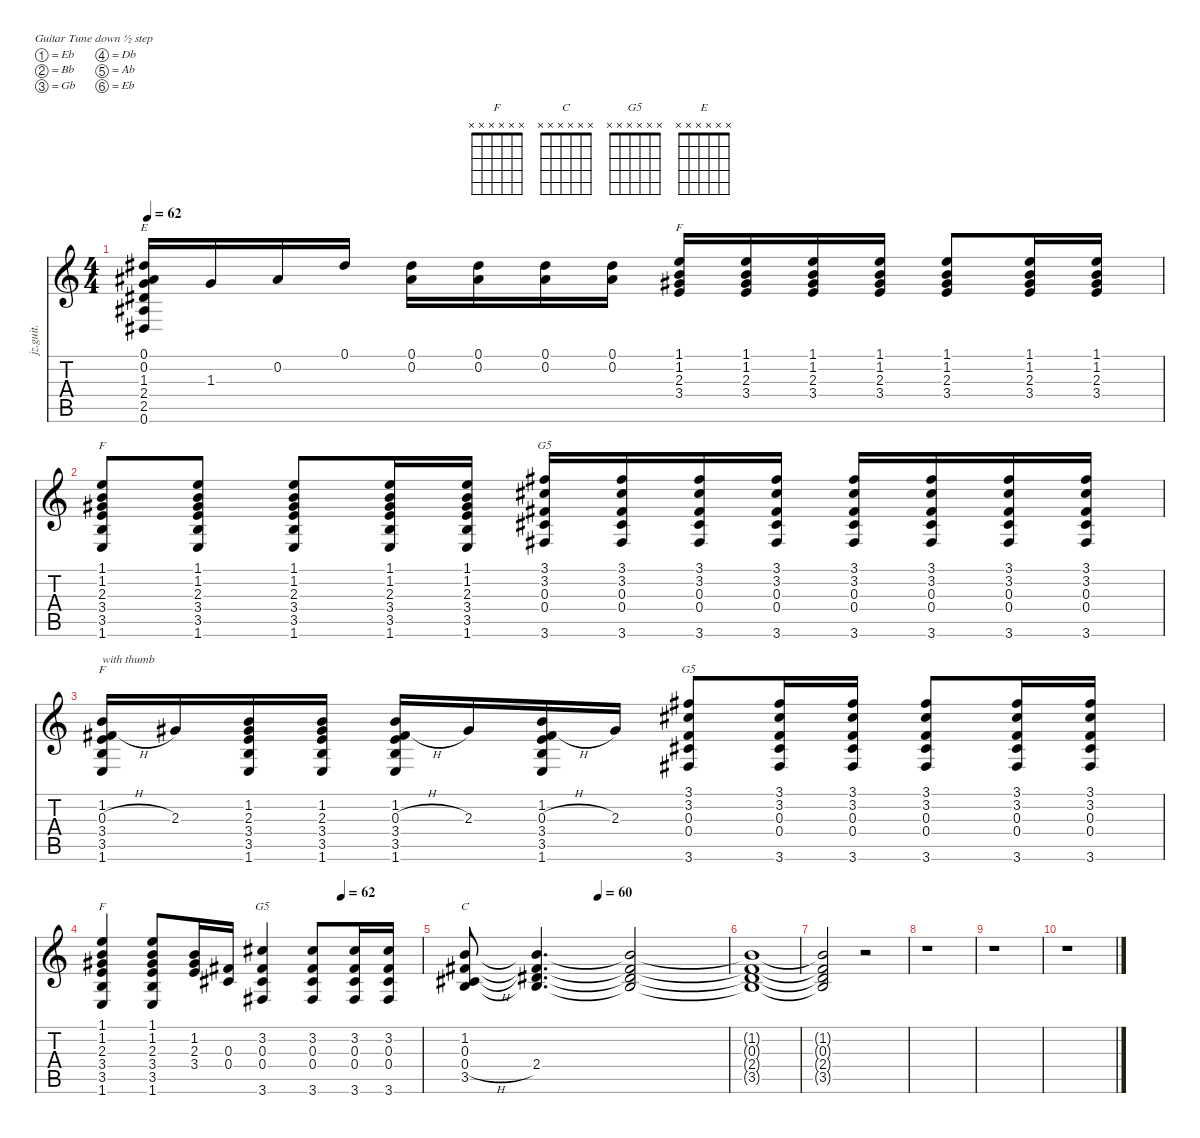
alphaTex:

\defaultSystemsLayout 4
\hideDynamics
\bracketExtendMode nobrackets
\otherSystemsTrackNameOrientation horizontal
\track ("Guitar 3" "jz.guit.") {instrument electricguitarjazz}
\staff {score tabs}
\tuning (Eb4 Bb3 Gb3 Db3 Ab2 Eb2)
\chord ("F" x x x x x x)
\chord ("C" x x x x x x)
\chord ("G5" x x x x x x)
\chord ("E" x x x x x x)
\ts (4 4)
\tempo 62
\clef g2
\ks c
(0.1{acc #} 0.2{acc #} 1.3 2.4{acc #} 2.5{acc #} 0.6{acc #}).16{ch "E" dy mf beam Up} 1.3.16{beam Up} 0.2{acc #}.16{beam Up} 0.1{acc #}.16{beam Up} (0.1{acc #} 0.2{acc #}).16{beam Down} (0.1{acc #} 0.2{acc #}).16{beam Down} (0.1{acc #} 0.2{acc #}).16{beam Down} (0.1{acc #} 0.2{acc #}).16{beam Down} (1.1 1.2 2.3{acc #} 3.4).16{ch "F" beam Up} (1.1 1.2 2.3{acc #} 3.4).16{beam Up} (1.1 1.2 2.3{acc #} 3.4).16{beam Up} (1.1 1.2 2.3{acc #} 3.4).16{beam Up} (1.1 1.2 2.3{acc #} 3.4).8{beam Up} (1.1 1.2 2.3{acc #} 3.4).16{beam Up} (1.1 1.2 2.3{acc #} 3.4).16{beam Up} |
(1.1 1.2 2.3{acc #} 3.4 3.5 1.6).8{ch "F" beam Up} (1.1 1.2 2.3{acc #} 3.4 3.5 1.6).8{beam Up} (1.1 1.2 2.3{acc #} 3.4 3.5 1.6).8{beam Up} (1.1 1.2 2.3{acc #} 3.4 3.5 1.6).16{beam Up} (1.1 1.2 2.3{acc #} 3.4 3.5 1.6).16{beam Up} (3.1{acc #} 3.2{acc #} 0.3{acc #} 0.4{acc #} 3.6{acc #}).16{ch "G5" beam Up} (3.1{acc #} 3.2{acc #} 0.3{acc #} 0.4{acc #} 3.6{acc #}).16{beam Up} (3.1{acc #} 3.2{acc #} 0.3{acc #} 0.4{acc #} 3.6{acc #}).16{beam Up} (3.1{acc #} 3.2{acc #} 0.3{acc #} 0.4{acc #} 3.6{acc #}).16{beam Up} (3.1{acc #} 3.2{acc #} 0.3{acc #} 0.4{acc #} 3.6{acc #}).16{beam Up} (3.1{acc #} 3.2{acc #} 0.3{acc #} 0.4{acc #} 3.6{acc #}).16{beam Up} (3.1{acc #} 3.2{acc #} 0.3{acc #} 0.4{acc #} 3.6{acc #}).16{beam Up} (3.1{acc #} 3.2{acc #} 0.3{acc #} 0.4{acc #} 3.6{acc #}).16{beam Up} |
(1.2 0.3{h acc #} 3.4 3.5 1.6).16{ch "F" txt "with thumb" beam Up} 2.3{acc #}.16{beam Up} (1.2 2.3{acc #} 3.4 3.5 1.6).16{beam Up} (1.2 2.3{acc #} 3.4 3.5 1.6).16{beam Up} (1.2 0.3{h acc #} 3.4 3.5 1.6).16{beam Up} 2.3{acc #}.16{beam Up} (1.2 0.3{h acc #} 3.4 3.5 1.6).16{beam Up} 2.3{acc #}.16{beam Up} (3.1{acc #} 3.2{acc #} 0.3{acc #} 0.4{acc #} 3.6{acc #}).8{ch "G5" beam Up} (3.1{acc #} 3.2{acc #} 0.3{acc #} 0.4{acc #} 3.6{acc #}).16{beam Up} (3.1{acc #} 3.2{acc #} 0.3{acc #} 0.4{acc #} 3.6{acc #}).16{beam Up} (3.1{acc #} 3.2{acc #} 0.3{acc #} 0.4{acc #} 3.6{acc #}).8{beam Up} (3.1{acc #} 3.2{acc #} 0.3{acc #} 0.4{acc #} 3.6{acc #}).16{beam Up} (3.1{acc #} 3.2{acc #} 0.3{acc #} 0.4{acc #} 3.6{acc #}).16{beam Up} |
\tempo (62 0.75)
(1.1 1.2 2.3{acc #} 3.4 3.5 1.6).4{ch "F" beam Up} (1.1 1.2 2.3{acc #} 3.4 3.5 1.6).8{beam Up} (1.2 2.3{acc #} 3.4).16{beam Up} (0.3{acc #} 0.4{acc #}).16{beam Up} (3.2{acc #} 0.3{acc #} 0.4{acc #} 3.6{acc #}).4{ch "G5" beam Up} (3.2{acc #} 0.3{acc #} 0.4{acc #} 3.6{acc #}).8{beam Up} (3.2{acc #} 0.3{acc #} 0.4{acc #} 3.6{acc #}).16{beam Up} (3.2{acc #} 0.3{acc #} 0.4{acc #} 3.6{acc #}).16{beam Up} |
\tempo (60 0.5)
(1.2 0.3{acc #} 0.4{h acc #} 3.5).8{ch "C" beam Up} (1.2{t} 0.3{t acc #} 2.4{acc #} 3.5{t}).4{d dy f beam Up} (1.2{t} 0.3{t acc #} 2.4{t acc #} 3.5{t}).2{beam Up} |
(1.2{t} 0.3{t acc #} 2.4{t acc #} 3.5{t}).1{beam Up} |
(1.2{t} 0.3{t acc #} 2.4{t acc #} 3.5{t}).2{beam Up} r.2{beam Up} |
r.1{beam Down} |
r.1{beam Down} |
r.1{beam Down}
